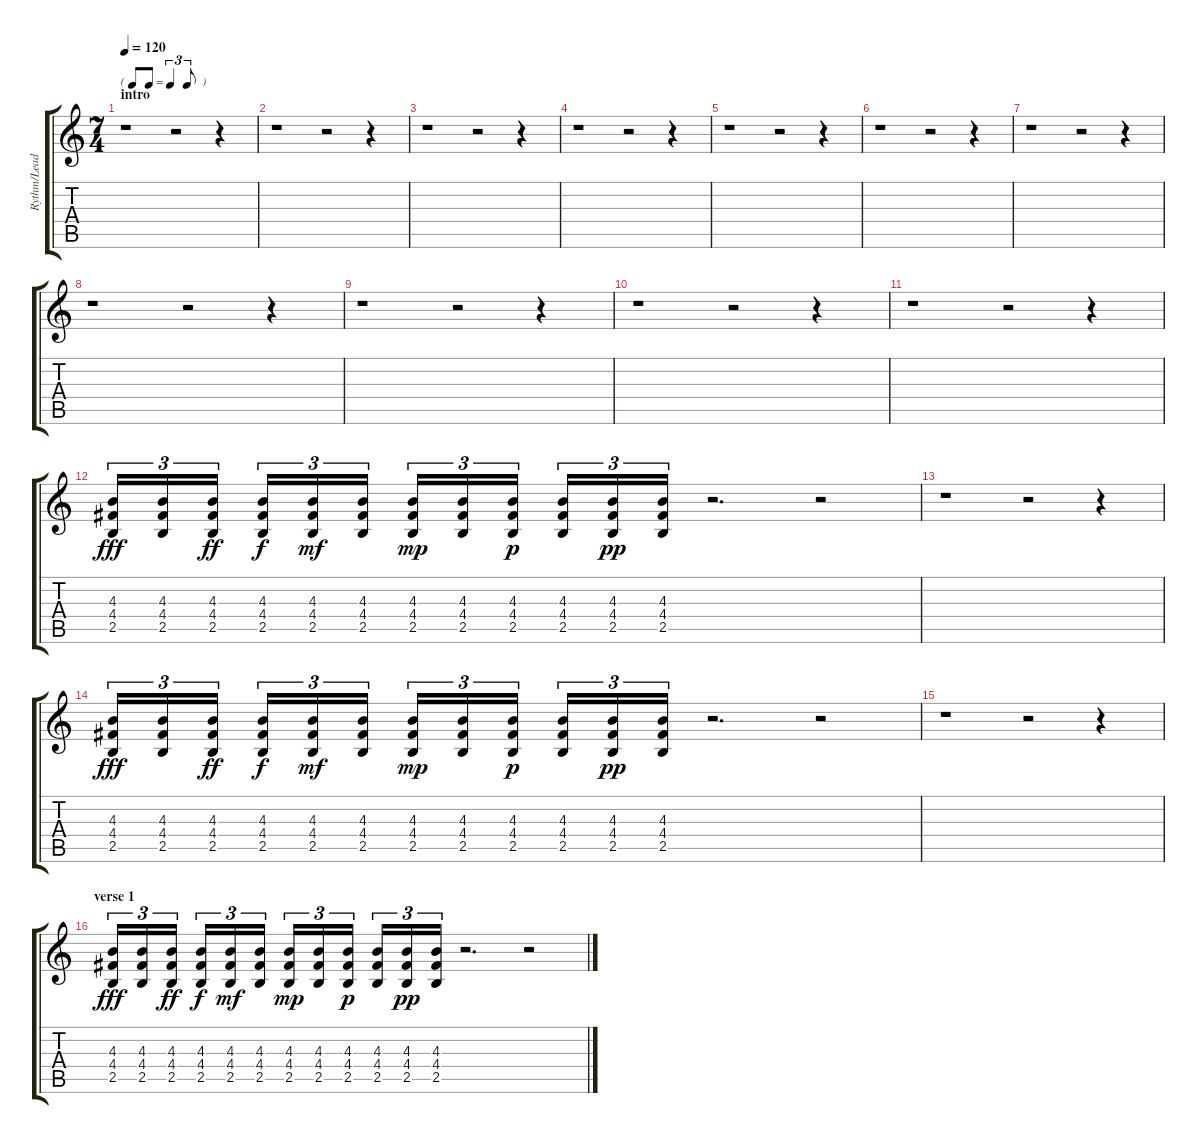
\track ("Rythm/Lead Guitar (Gilmour)" "Rythm/Lead") {instrument electricguitarclean}
\staff {score tabs}
\tuning (E4 B3 G3 D3 A2 E2) {hide}
\ts (7 4)
\tf triplet8th
\section ("" "intro")
\tempo 120
\clef g2
\ks c
r.1{dy fff instrument electricguitarclean} r.2 r.4 |
r.1 r.2 r.4 |
r.1 r.2 r.4 |
r.1 r.2 r.4 |
r.1 r.2 r.4 |
r.1 r.2 r.4 |
r.1 r.2 r.4 |
r.1 r.2 r.4 |
r.1 r.2 r.4 |
r.1 r.2 r.4 |
r.1 r.2 r.4 |
(4.3 4.4 2.5).16{tu (3 2)} (4.3 4.4 2.5).16{tu (3 2)} (4.3 4.4 2.5).16{tu (3 2) dy ff} (4.3 4.4 2.5).16{tu (3 2) dy f} (4.3 4.4 2.5).16{tu (3 2) dy mf} (4.3 4.4 2.5).16{tu (3 2)} (4.3 4.4 2.5).16{tu (3 2) dy mp} (4.3 4.4 2.5).16{tu (3 2)} (4.3 4.4 2.5).16{tu (3 2) dy p} (4.3 4.4 2.5).16{tu (3 2)} (4.3 4.4 2.5).16{tu (3 2) dy pp} (4.3 4.4 2.5).16{tu (3 2)} r.2{d} r.2 |
r.1 r.2 r.4 |
(4.3 4.4 2.5).16{tu (3 2) dy fff} (4.3 4.4 2.5).16{tu (3 2)} (4.3 4.4 2.5).16{tu (3 2) dy ff} (4.3 4.4 2.5).16{tu (3 2) dy f} (4.3 4.4 2.5).16{tu (3 2) dy mf} (4.3 4.4 2.5).16{tu (3 2)} (4.3 4.4 2.5).16{tu (3 2) dy mp} (4.3 4.4 2.5).16{tu (3 2)} (4.3 4.4 2.5).16{tu (3 2) dy p} (4.3 4.4 2.5).16{tu (3 2)} (4.3 4.4 2.5).16{tu (3 2) dy pp} (4.3 4.4 2.5).16{tu (3 2)} r.2{d} r.2 |
r.1 r.2 r.4 |
\section ("" "verse 1")
(4.3 4.4 2.5).16{tu (3 2) dy fff} (4.3 4.4 2.5).16{tu (3 2)} (4.3 4.4 2.5).16{tu (3 2) dy ff} (4.3 4.4 2.5).16{tu (3 2) dy f} (4.3 4.4 2.5).16{tu (3 2) dy mf} (4.3 4.4 2.5).16{tu (3 2)} (4.3 4.4 2.5).16{tu (3 2) dy mp} (4.3 4.4 2.5).16{tu (3 2)} (4.3 4.4 2.5).16{tu (3 2) dy p} (4.3 4.4 2.5).16{tu (3 2)} (4.3 4.4 2.5).16{tu (3 2) dy pp} (4.3 4.4 2.5).16{tu (3 2)} r.2{d} r.2
